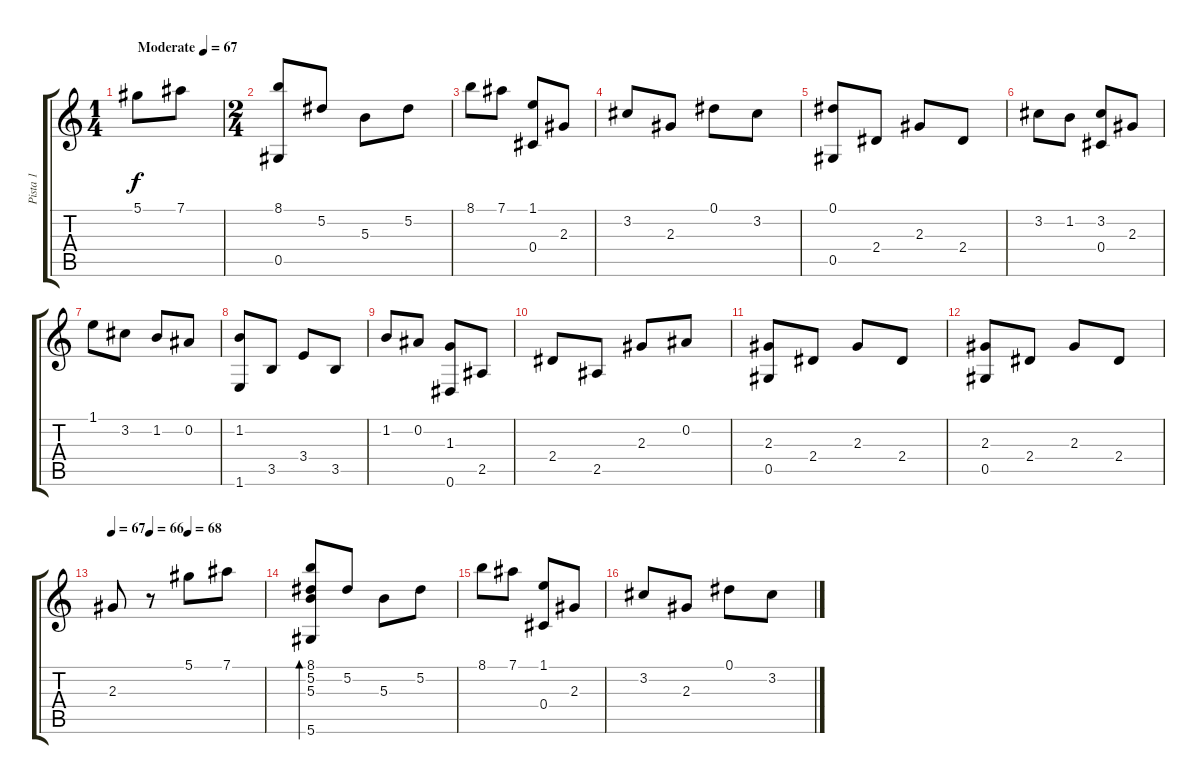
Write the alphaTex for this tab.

\track ("Pista 1" "Pista 1") {instrument acousticguitarnylon}
\staff {score tabs}
\tuning (Eb4 Bb3 Gb3 Db3 Ab2 Eb2) {hide}
\ts (1 4)
\tempo (67 "Moderate")
\clef g2
\ks c
5.1.8{dy f instrument acousticguitarnylon} 7.1.8 |
\ts (2 4)
(8.1 0.5).8 5.2.8{instrument acousticguitarnylon} 5.3.8 5.2.8 |
8.1.8 7.1.8 (1.1 0.4).8 2.3.8 |
3.2.8 2.3.8 0.1.8 3.2.8 |
(0.1 0.5).8 2.4.8 2.3.8 2.4.8 |
3.2.8 1.2.8 (3.2 0.4).8 2.3.8 |
1.1.8 3.2.8 1.2.8 0.2.8 |
(1.2 1.6).8 3.5.8 3.4.8 3.5.8 |
1.2.8 0.2.8 (1.3 0.6).8 2.5.8 |
2.4.8 2.5.8 2.3.8 0.2.8 |
(2.3 0.5).8 2.4.8 2.3.8 2.4.8 |
(2.3 0.5).8 2.4.8 2.3.8 2.4.8 |
\tempo 67
\tempo (66 0.25)
\tempo (68 0.5)
2.3.8 r.8 5.1.8 7.1.8 |
(8.1 5.2 5.3 5.6).8{bd 480} 5.2.8 5.3.8 5.2.8 |
8.1.8 7.1.8 (1.1 0.4).8 2.3.8 |
3.2.8 2.3.8 0.1.8 3.2.8
